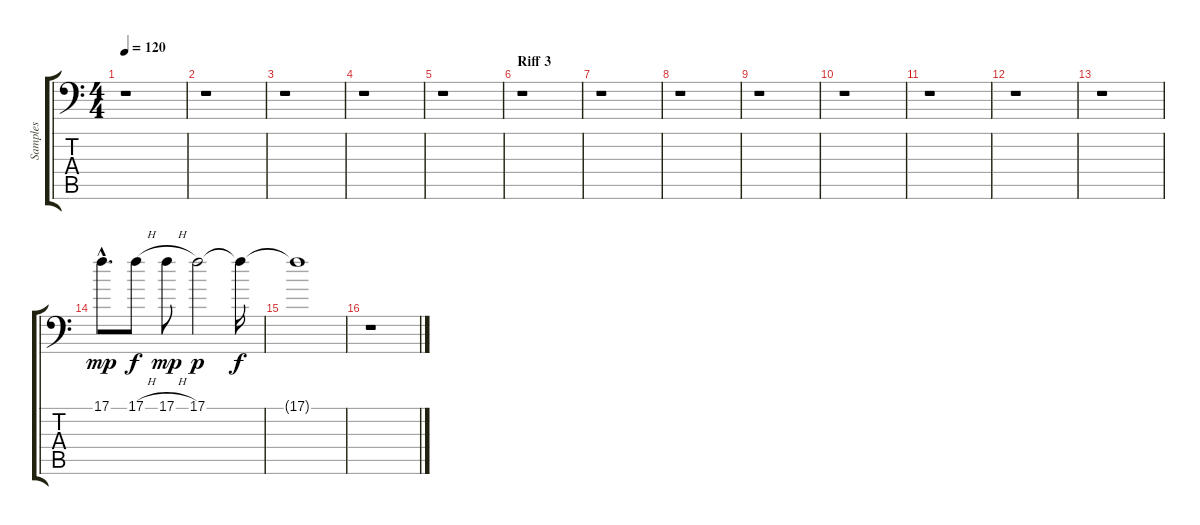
\track ("Samples" "Samples") {instrument recorder}
\staff {score tabs}
\tuning (C4 G3 Eb3 Bb2 F2 Bb1) {hide}
\ts (4 4)
\tempo 120
\clef f4
\ks c
r.1{dy mp} |
r.1 |
r.1 |
r.1 |
r.1 |
\section ("" "Riff 3")
r.1 |
r.1 |
r.1 |
r.1 |
r.1 |
r.1 |
r.1 |
r.1 |
17.1{hac}.8{d volume 13 instrument pad6metallic} 17.1{h}.8{dy f volume 13 instrument pad6metallic} 17.1{h}.8{dy mp volume 13 instrument pad6metallic} 17.1.2{dy p volume 13 instrument pad6metallic} 17.1{t}.16{dy f volume 13 instrument pad6metallic} |
17.1{t}.1{volume 13 instrument pad6metallic} |
r.1
